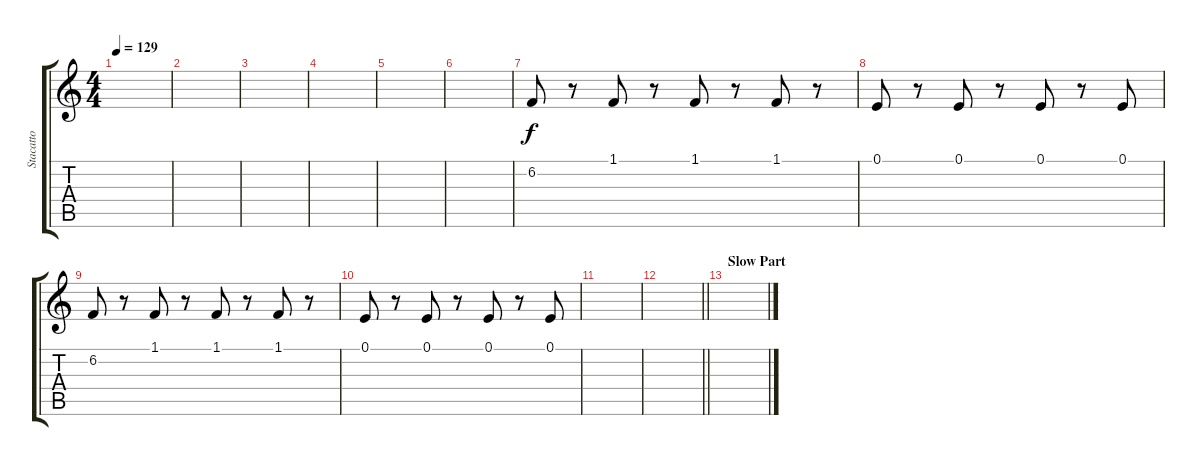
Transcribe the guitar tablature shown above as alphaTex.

\track ("Stacatto" "Stacatto") {instrument stringensemble1}
\staff {score tabs}
\tuning (E4 B3 G3 D3 A2 E2) {hide}
\ts (4 4)
\tempo 129
\clef g2
\ks c
|
|
|
|
|
|
6.2.8 r.8 1.1.8 r.8 1.1.8 r.8 1.1.8 r.8 |
0.1.8 r.8 0.1.8 r.8 0.1.8 r.8 0.1.8 |
6.2.8 r.8 1.1.8 r.8 1.1.8 r.8 1.1.8 r.8 |
0.1.8 r.8 0.1.8 r.8 0.1.8 r.8 0.1.8 |
|
\barLineRight lightlight
|
\section ("" "Slow Part")
